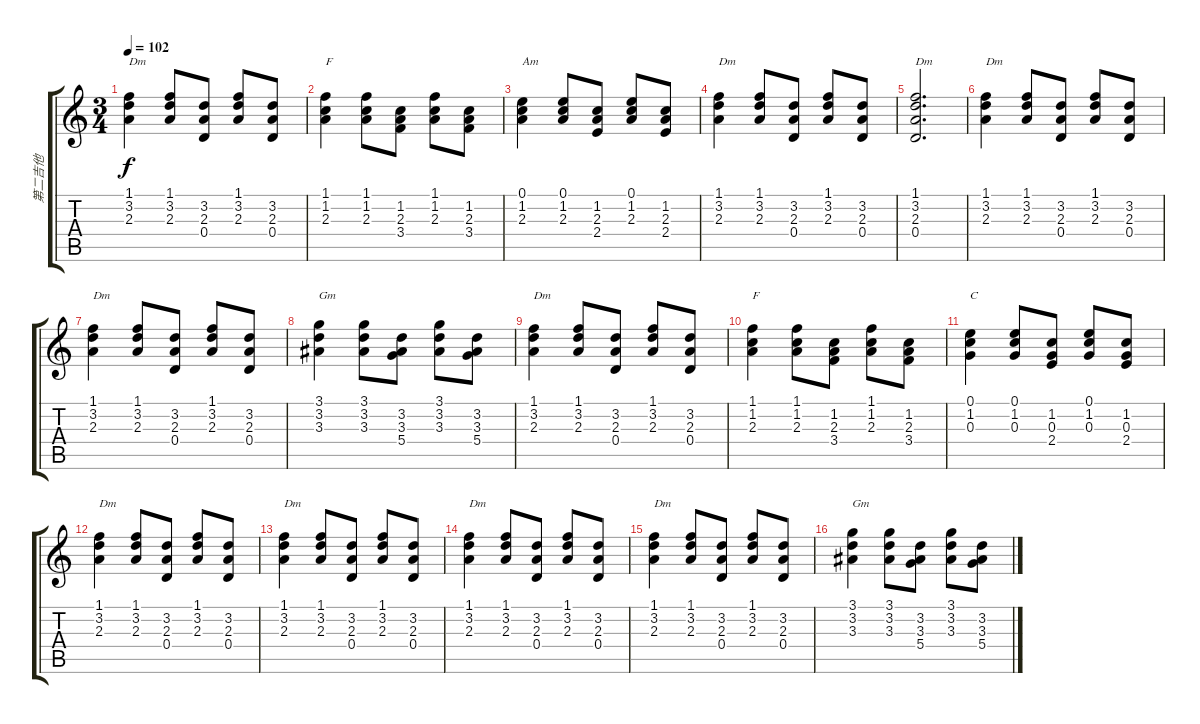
\track ("第二吉他" "第二吉他") {instrument acousticguitarsteel}
\staff {score tabs}
\tuning (E4 B3 G3 D3 A2 E2) {hide}
\ts (3 4)
\tempo 102
\clef g2
\ks c
(1.1 3.2 2.3).4{txt "Dm" dy f} (1.1 3.2 2.3).8 (3.2 2.3 0.4).8 (1.1 3.2 2.3).8 (3.2 2.3 0.4).8 |
(1.1 1.2 2.3).4{txt "F"} (1.1 1.2 2.3).8 (1.2 2.3 3.4).8 (1.1 1.2 2.3).8 (1.2 2.3 3.4).8 |
(0.1 1.2 2.3).4{txt "Am"} (0.1 1.2 2.3).8 (1.2 2.3 2.4).8 (0.1 1.2 2.3).8 (1.2 2.3 2.4).8 |
(1.1 3.2 2.3).4{txt "Dm"} (1.1 3.2 2.3).8 (3.2 2.3 0.4).8 (1.1 3.2 2.3).8 (3.2 2.3 0.4).8 |
(1.1 3.2 2.3 0.4).2{d txt "Dm"} |
(1.1 3.2 2.3).4{txt "Dm"} (1.1 3.2 2.3).8 (3.2 2.3 0.4).8 (1.1 3.2 2.3).8 (3.2 2.3 0.4).8 |
(1.1 3.2 2.3).4{txt "Dm"} (1.1 3.2 2.3).8 (3.2 2.3 0.4).8 (1.1 3.2 2.3).8 (3.2 2.3 0.4).8 |
(3.1 3.2 3.3).4{txt "Gm"} (3.1 3.2 3.3).8 (3.2 3.3 5.4).8 (3.1 3.2 3.3).8 (3.2 3.3 5.4).8 |
(1.1 3.2 2.3).4{txt "Dm"} (1.1 3.2 2.3).8 (3.2 2.3 0.4).8 (1.1 3.2 2.3).8 (3.2 2.3 0.4).8 |
(1.1 1.2 2.3).4{txt "F"} (1.1 1.2 2.3).8 (1.2 2.3 3.4).8 (1.1 1.2 2.3).8 (1.2 2.3 3.4).8 |
(0.1 1.2 0.3).4{txt "C"} (0.1 1.2 0.3).8 (1.2 0.3 2.4).8 (0.1 1.2 0.3).8 (1.2 0.3 2.4).8 |
(1.1 3.2 2.3).4{txt "Dm"} (1.1 3.2 2.3).8 (3.2 2.3 0.4).8 (1.1 3.2 2.3).8 (3.2 2.3 0.4).8 |
(1.1 3.2 2.3).4{txt "Dm"} (1.1 3.2 2.3).8 (3.2 2.3 0.4).8 (1.1 3.2 2.3).8 (3.2 2.3 0.4).8 |
(1.1 3.2 2.3).4{txt "Dm"} (1.1 3.2 2.3).8 (3.2 2.3 0.4).8 (1.1 3.2 2.3).8 (3.2 2.3 0.4).8 |
(1.1 3.2 2.3).4{txt "Dm"} (1.1 3.2 2.3).8 (3.2 2.3 0.4).8 (1.1 3.2 2.3).8 (3.2 2.3 0.4).8 |
(3.1 3.2 3.3).4{txt "Gm"} (3.1 3.2 3.3).8 (3.2 3.3 5.4).8 (3.1 3.2 3.3).8 (3.2 3.3 5.4).8
